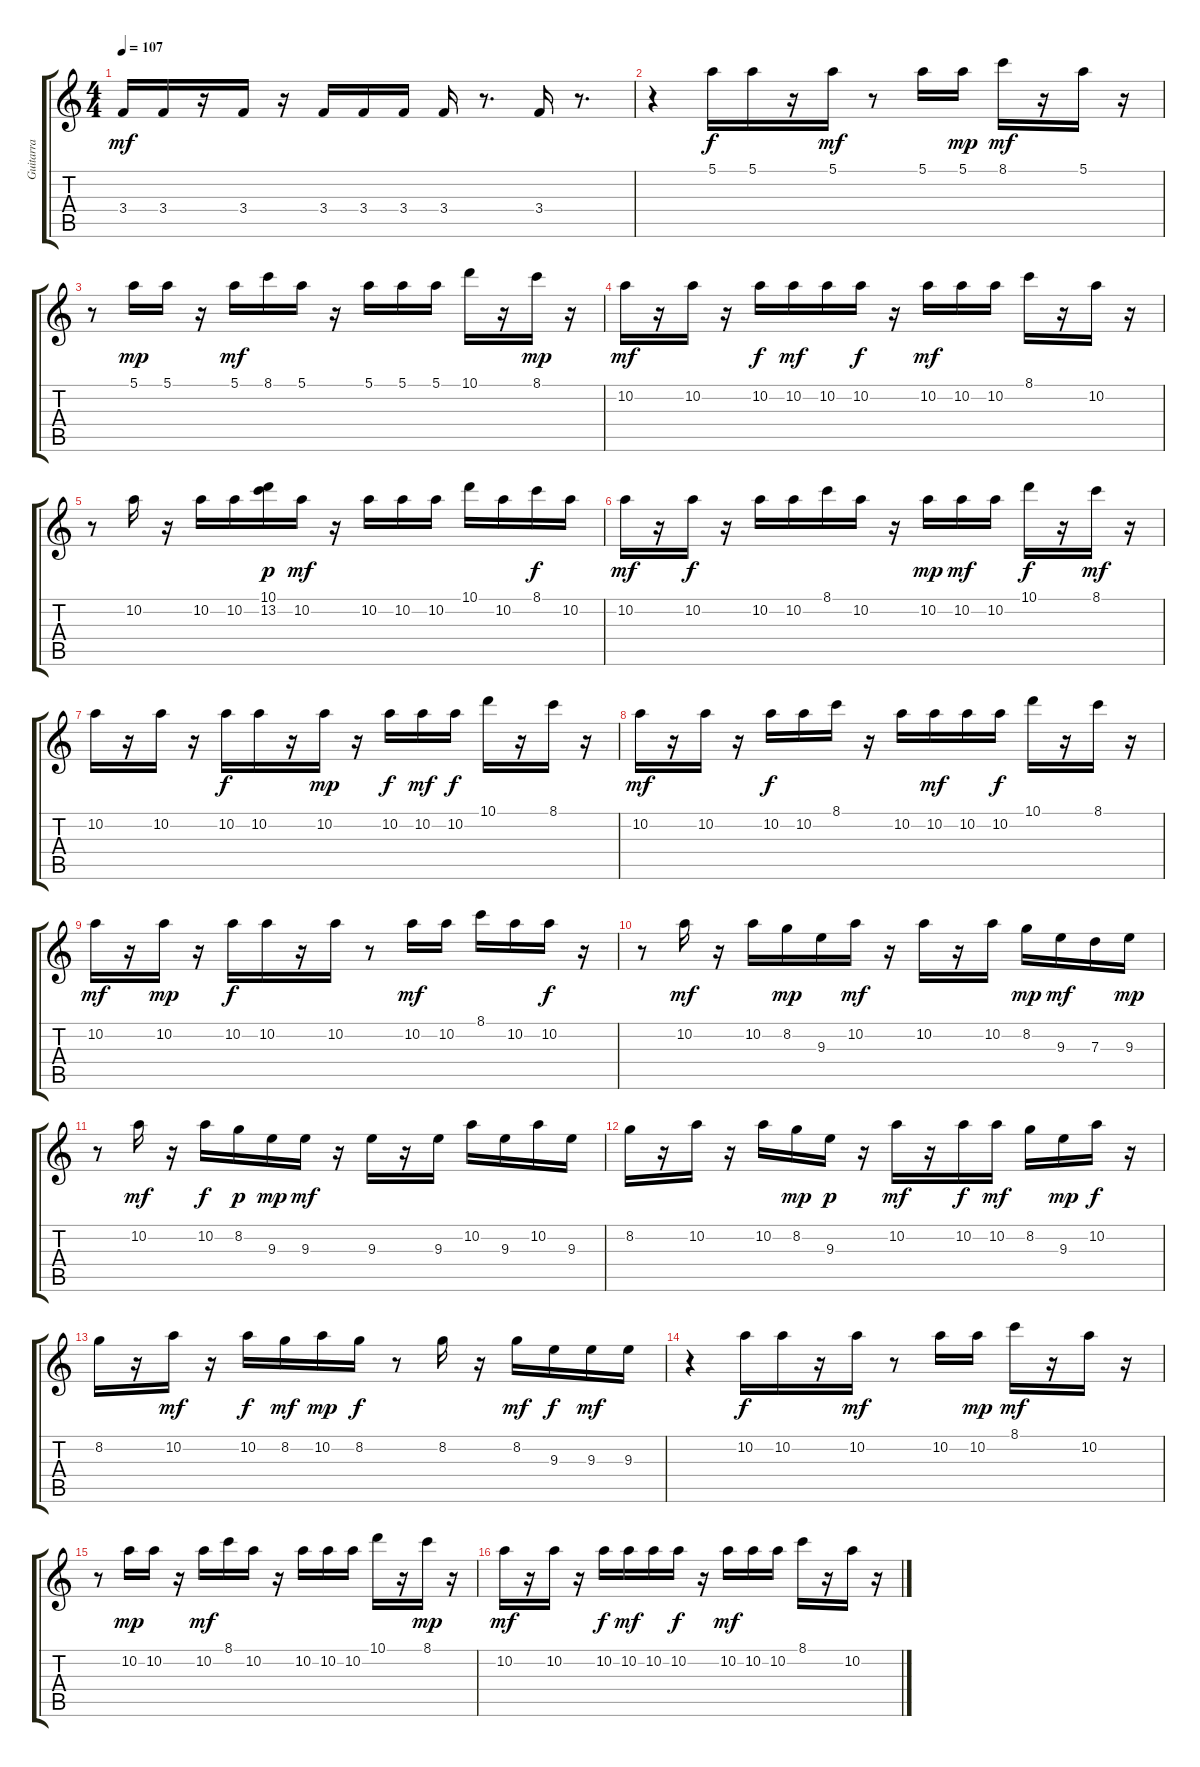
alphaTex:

\track ("Guitarra" "Guitarra") {instrument electricguitarjazz}
\staff {score tabs}
\tuning (E4 B3 G3 D3 A2 E2) {hide}
\ts (4 4)
\tempo 107
\clef g2
\ks c
3.4.16{dy mf} 3.4.16 r.16 3.4.16 r.16 3.4.16 3.4.16 3.4.16 3.4.16 r.8{d} 3.4.16 r.8{d} |
r.4 5.1.16{dy f} 5.1.16 r.16 5.1.16{dy mf} r.8 5.1.16 5.1.16{dy mp} 8.1.16{dy mf} r.16 5.1.16 r.16 |
r.8 5.1.16{dy mp} 5.1.16 r.16 5.1.16{dy mf} 8.1.16 5.1.16 r.16 5.1.16 5.1.16 5.1.16 10.1.16 r.16 8.1.16{dy mp} r.16 |
10.2.16{dy mf} r.16 10.2.16 r.16 10.2.16{dy f} 10.2.16{dy mf} 10.2.16 10.2.16{dy f} r.16 10.2.16{dy mf} 10.2.16 10.2.16 8.1.16 r.16 10.2.16 r.16 |
r.8 10.2.16 r.16 10.2.16 10.2.16 (10.1 13.2).16{dy p} 10.2.16{dy mf} r.16 10.2.16 10.2.16 10.2.16 10.1.16 10.2.16 8.1.16{dy f} 10.2.16 |
10.2.16{dy mf} r.16 10.2.16{dy f} r.16 10.2.16 10.2.16 8.1.16 10.2.16 r.16 10.2.16{dy mp} 10.2.16{dy mf} 10.2.16 10.1.16{dy f} r.16 8.1.16{dy mf} r.16 |
10.2.16 r.16 10.2.16 r.16 10.2.16{dy f} 10.2.16 r.16 10.2.16{dy mp} r.16 10.2.16{dy f} 10.2.16{dy mf} 10.2.16{dy f} 10.1.16 r.16 8.1.16 r.16 |
10.2.16{dy mf} r.16 10.2.16 r.16 10.2.16{dy f} 10.2.16 8.1.16 r.16 10.2.16 10.2.16{dy mf} 10.2.16 10.2.16{dy f} 10.1.16 r.16 8.1.16 r.16 |
10.2.16{dy mf} r.16 10.2.16{dy mp} r.16 10.2.16{dy f} 10.2.16 r.16 10.2.16 r.8 10.2.16{dy mf} 10.2.16 8.1.16 10.2.16 10.2.16{dy f} r.16 |
r.8 10.2.16{dy mf} r.16 10.2.16 8.2.16{dy mp} 9.3.16 10.2.16{dy mf} r.16 10.2.16 r.16 10.2.16 8.2.16{dy mp} 9.3.16{dy mf} 7.3.16 9.3.16{dy mp} |
r.8 10.2.16{dy mf} r.16 10.2.16{dy f} 8.2.16{dy p} 9.3.16{dy mp} 9.3.16{dy mf} r.16 9.3.16 r.16 9.3.16 10.2.16 9.3.16 10.2.16 9.3.16 |
8.2.16 r.16 10.2.16 r.16 10.2.16 8.2.16{dy mp} 9.3.16{dy p} r.16 10.2.16{dy mf} r.16 10.2.16{dy f} 10.2.16{dy mf} 8.2.16 9.3.16{dy mp} 10.2.16{dy f} r.16 |
8.2.16 r.16 10.2.16{dy mf} r.16 10.2.16{dy f} 8.2.16{dy mf} 10.2.16{dy mp} 8.2.16{dy f} r.8 8.2.16 r.16 8.2.16{dy mf} 9.3.16{dy f} 9.3.16{dy mf} 9.3.16 |
r.4 10.2.16{dy f} 10.2.16 r.16 10.2.16{dy mf} r.8 10.2.16 10.2.16{dy mp} 8.1.16{dy mf} r.16 10.2.16 r.16 |
r.8 10.2.16{dy mp} 10.2.16 r.16 10.2.16{dy mf} 8.1.16 10.2.16 r.16 10.2.16 10.2.16 10.2.16 10.1.16 r.16 8.1.16{dy mp} r.16 |
10.2.16{dy mf} r.16 10.2.16 r.16 10.2.16{dy f} 10.2.16{dy mf} 10.2.16 10.2.16{dy f} r.16 10.2.16{dy mf} 10.2.16 10.2.16 8.1.16 r.16 10.2.16 r.16
